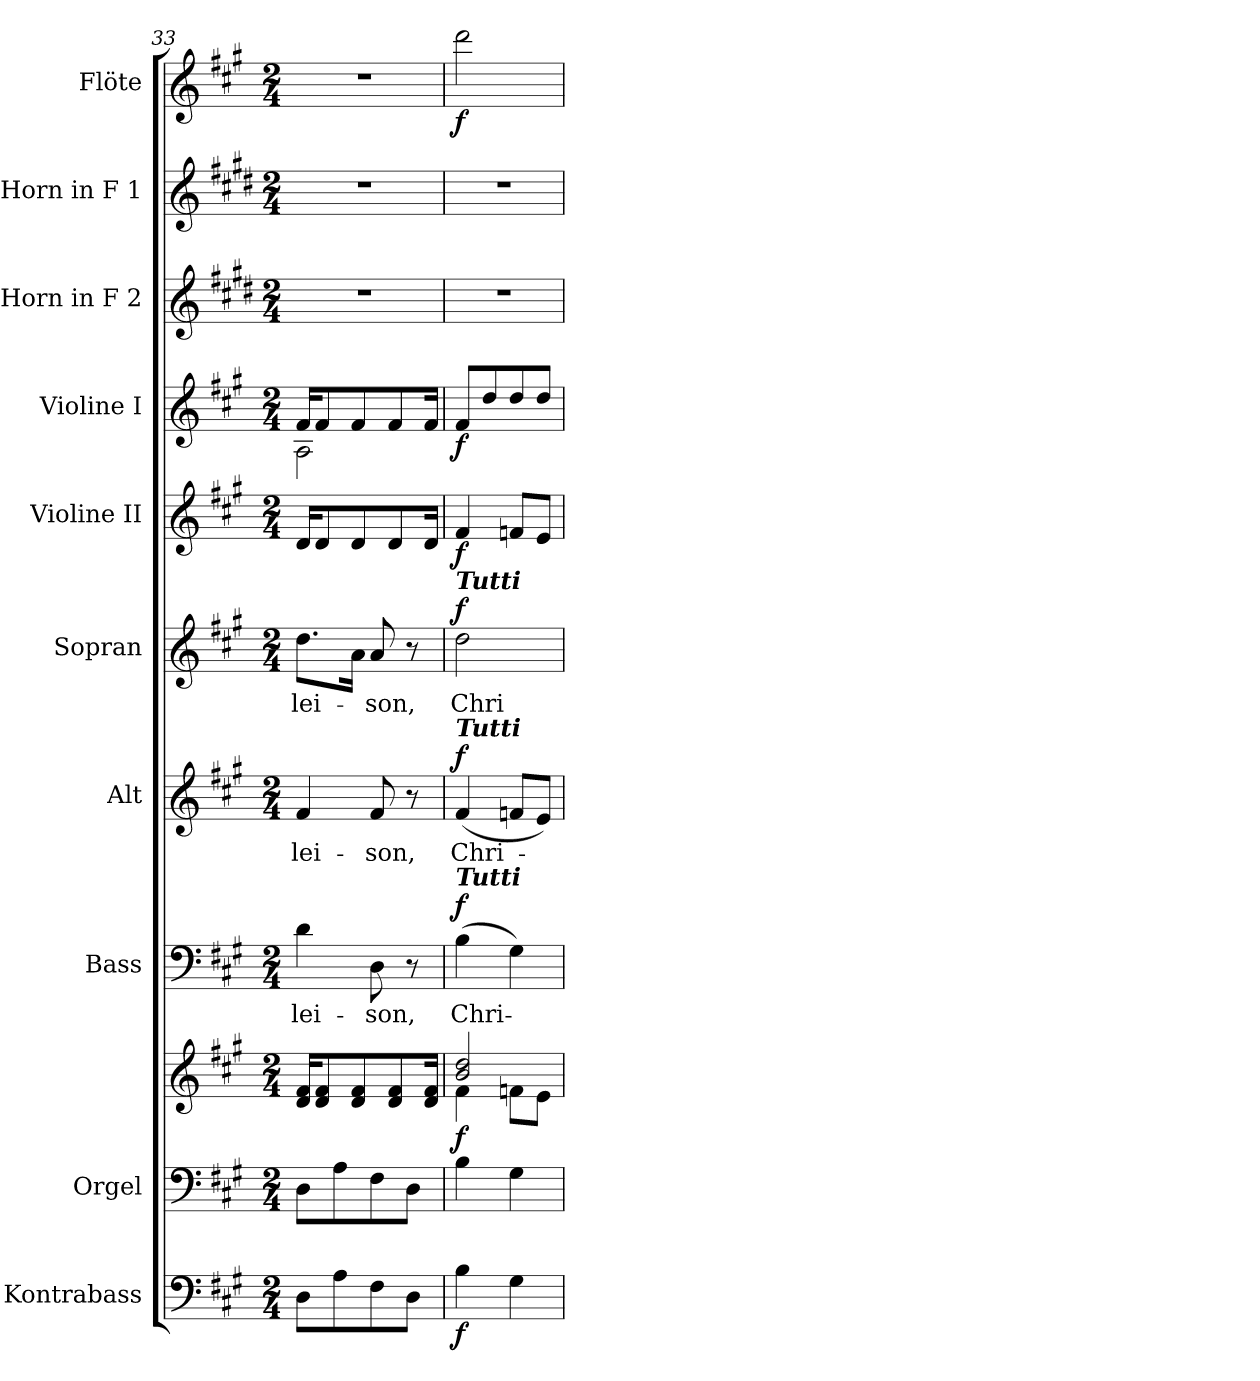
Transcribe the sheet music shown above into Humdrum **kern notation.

**kern	**dynam	**kern	**kern	**dynam	**kern	**text	**dynam	**kern	**text	**dynam	**kern	**text	**dynam	**kern	**dynam	**kern	**dynam	**kern	**kern	**kern	**dynam
*part10	*part10	*part9	*part9	*part9	*part8	*part8	*part8	*part7	*part7	*part7	*part6	*part6	*part6	*part5	*part5	*part4	*part4	*part3	*part2	*part1	*part1
*staff11	*staff11	*staff10	*staff9	*staff9/10	*staff8	*staff8	*staff8	*staff7	*staff7	*staff7	*staff6	*staff6	*staff6	*staff5	*staff5	*staff4	*staff4	*staff3	*staff2	*staff1	*staff1
*I"Kontrabass	*	*I"Orgel	*	*	*I"Bass	*	*	*I"Alt	*	*	*I"Sopran	*	*	*I"Violine II	*	*I"Violine I	*	*I"Horn in F 2	*I"Horn in F 1	*I"Flöte	*
*I'Kb.	*	*I'Org.	*	*	*I'B.	*	*	*I'A.	*	*	*I'S.	*	*	*I'Vl. II	*	*I'Vl. I	*	*	*	*I'Fl.	*
!!LO:PB:g=z
*clefF4	*	*clefF4	*clefG2	*	*clefF4	*	*	*clefG2	*	*	*clefG2	*	*	*clefG2	*	*clefG2	*	*clefG2	*clefG2	*clefG2	*
*ITrd7c12	*	*	*	*	*	*	*	*	*	*	*	*	*	*	*	*	*	*ITrd4c7	*ITrd4c7	*	*
*k[f#c#g#]	*	*k[f#c#g#]	*k[f#c#g#]	*	*k[f#c#g#]	*	*	*k[f#c#g#]	*	*	*k[f#c#g#]	*	*	*k[f#c#g#]	*	*k[f#c#g#]	*	*k[f#c#g#]	*k[f#c#g#]	*k[f#c#g#]	*
*A:	*	*A:	*A:	*	*A:	*	*	*A:	*	*	*A:	*	*	*A:	*	*A:	*	*A:	*A:	*A:	*
*M2/4	*	*M2/4	*M2/4	*	*M2/4	*	*	*M2/4	*	*	*M2/4	*	*	*M2/4	*	*M2/4	*	*M2/4	*M2/4	*M2/4	*
=33	=33	=33	=33	=33	=33	=33	=33	=33	=33	=33	=33	=33	=33	=33	=33	=33	=33	=33	=33	=33	=33
!	!	!	!	!	!	!LO:LY:b	!	!	!LO:LY:b	!	!	!LO:LY:b	!	!	!	!	!	!	!	!	!
*	*	*	*	*	*	*	*	*	*	*	*	*	*	*	*	*^	*	*	*	*	*
8DD\L	.	8D\L	16d/ 16f#/KL	.	4d\	-lei-	.	4f#/	-lei-	.	8.dd\L	-lei-	.	16d/KL	.	16f#/KL	2A\	.	2r	2r	2r	.
.	.	.	8d/ 8f#/	.	.	.	.	.	.	.	.	.	.	8d/	.	8f#/	.	.	.	.	.	.
8AA\	.	8A\	.	.	.	.	.	.	.	.	.	.	.	.	.	.	.	.	.	.	.	.
.	.	.	8d/ 8f#/	.	.	.	.	.	.	.	16a\Jk	.	.	8d/	.	8f#/	.	.	.	.	.	.
!	!	!	!	!	!	!LO:LY:b	!	!	!LO:LY:b	!	!	!LO:LY:b	!	!	!	!	!	!	!	!	!	!
8FF#\	.	8F#\	.	.	8D\	-son,	.	8f#/	-son,	.	8a/	-son,	.	.	.	.	.	.	.	.	.	.
.	.	.	8d/ 8f#/	.	.	.	.	.	.	.	.	.	.	8d/	.	8f#/	.	.	.	.	.	.
8DD\J	.	8D\J	.	.	8r	.	.	8r	.	.	8r	.	.	.	.	.	.	.	.	.	.	.
.	.	.	16d/ 16f#/Jk	.	.	.	.	.	.	.	.	.	.	16d/Jk	.	16f#/Jk	.	.	.	.	.	.
*	*	*	*	*	*	*	*	*	*	*	*	*	*	*	*	*v	*v	*	*	*	*	*
=34	=34	=34	=34	=34	=34	=34	=34	=34	=34	=34	=34	=34	=34	=34	=34	=34	=34	=34	=34	=34	=34
*	*	*	*^	*	*	*	*	*	*	*	*	*	*	*	*	*	*	*	*	*	*
!	!	!	!	!	!	!	!	!	!	!	!	!LO:TX:a:Bi:t=Tutti	!	!	!	!	!	!	!	!	!	!
!	!	!	!	!	!	!	!	!	!LO:TX:a:Bi:t=Tutti	!	!	!	!	!	!	!	!	!	!	!	!	!
!	!	!	!	!	!	!LO:TX:a:Bi:t=Tutti	!	!	!	!	!	!	!	!	!	!	!	!	!	!	!	!
!	!LO:DY:b	!	!	!	!LO:DY:b	!	!LO:LY:b	!LO:DY:a	!	!LO:LY:b	!LO:DY:a	!	!LO:LY:b	!LO:DY:a	!	!LO:DY:b	!	!LO:DY:b	!	!	!	!LO:DY:b
4BB\	f	4B\	2b/ 2dd/	4f#\	f	(>4B\	Chri-	f	(<4f#/	Chri-	f	2dd\	Chri-	f	4f#/	f	8f#/L	f	2r	2r	2ddd\	f
.	.	.	.	.	.	.	.	.	.	.	.	.	.	.	.	.	8dd/	.	.	.	.	.
4GG#\	.	4G#\	.	8fn\L	.	4G#\)	.	.	8fn/L	.	.	.	.	.	8fn/L	.	8dd/	.	.	.	.	.
.	.	.	.	8e\J	.	.	.	.	8e/J)	.	.	.	.	.	8e/J	.	8dd/J	.	.	.	.	.
*	*	*	*v	*v	*	*	*	*	*	*	*	*	*	*	*	*	*	*	*	*	*	*
=	=	=	=	=	=	=	=	=	=	=	=	=	=	=	=	=	=	=	=	=	=
*-	*-	*-	*-	*-	*-	*-	*-	*-	*-	*-	*-	*-	*-	*-	*-	*-	*-	*-	*-	*-	*-
